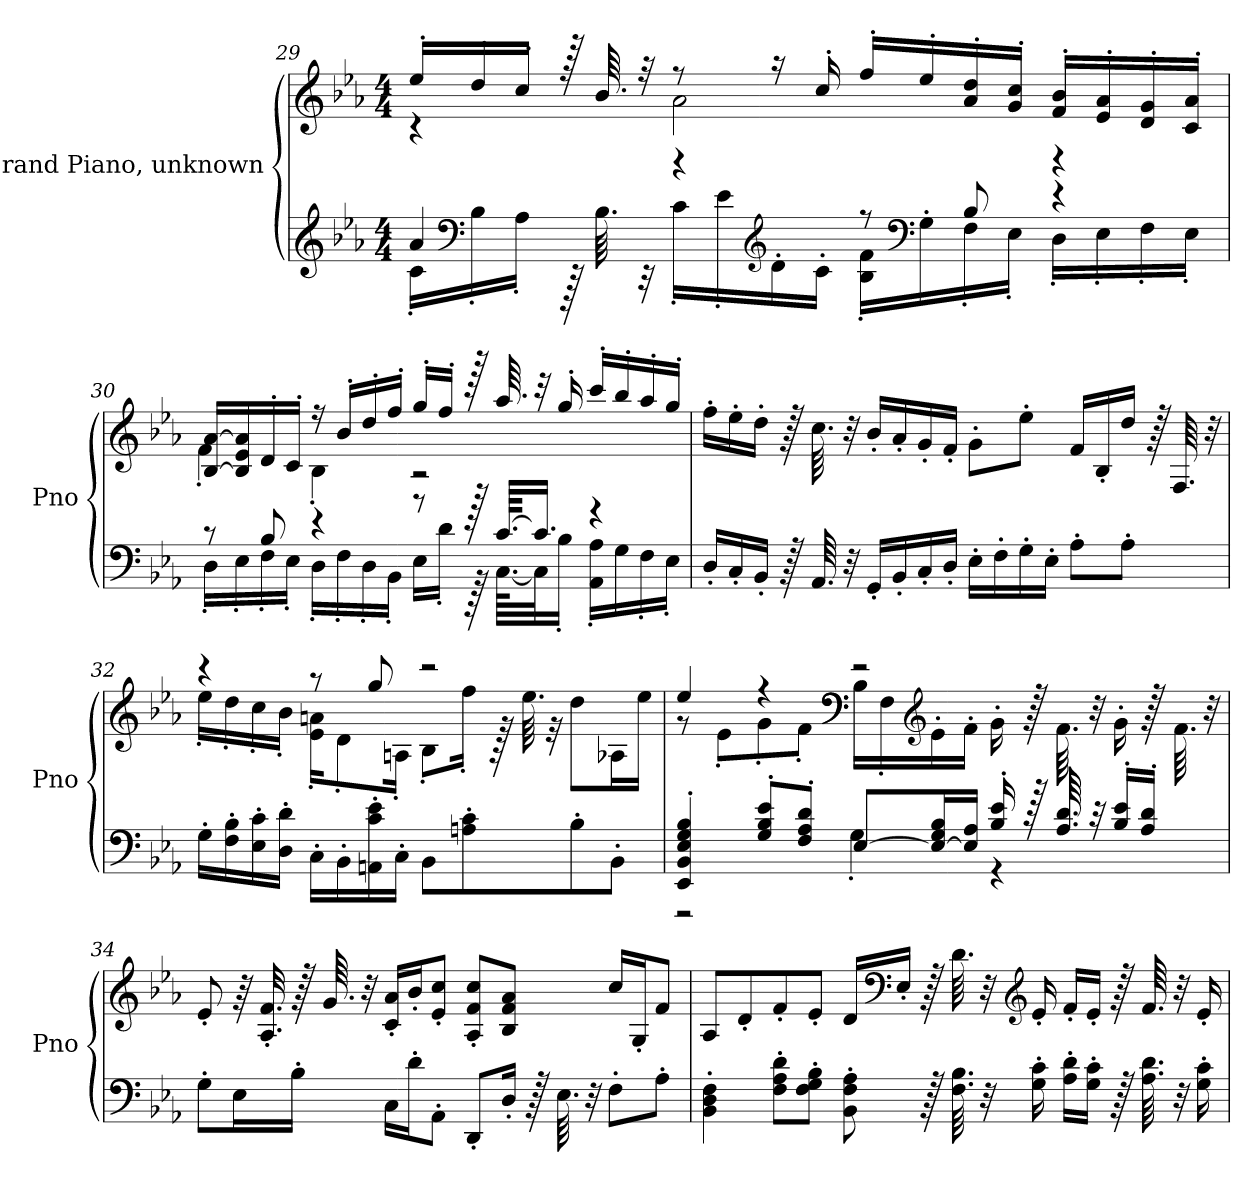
**kern	**kern
*part1	*part1
*staff2	*staff1
*I"Grand Piano, unknown	*
*I'Pno	*
!!LO:LB:g=z
*clefG2	*clefG2
*k[b-e-a-]	*k[b-e-a-]
*M4/4	*M4/4
=29	=29
*^	*^
4a-/	16c'\LL	16ee-'/LL	4r
*clefF4	*	*	*
.	16B-'\	16dd'/	.
.	16A-'\JJ	16cc'/JJ	.
.	128r	128r	.
.	64.B-\	64.b-/	.
.	32r	32r	.
4r	16c'\LL	8r	2a-\
.	16e-'\	.	.
*clefG2	*	*	*
.	16d'\	16r	.
.	16c'\JJ	16cc'/	.
8r	16B-\' 16f\'LL	16ff'/LL	.
*clefF4	*	*	*
.	16G'\	16ee-'/	.
8B-/	16F'\	16a-/' 16dd/'	.
.	16E-'\JJ	16g/' 16cc/'JJ	.
4r	16D'\LL	16f/' 16b-/'LL	4r
.	16E-'\	16e-/' 16a-/'	.
.	16F'\	16d/' 16g/'	.
.	16E-'\JJ	16c/' 16a-/'JJ	.
!!LO:LB:g=z	!!
=30	=30	=30	=30
8r	16D'\LL	[16B-/ [16a-/LL	4f'\
.	16E-'\	16B-/] 16e-/ 16a-/]	.
8B-/	16F'\	16d'/	.
.	16E-'\JJ	16c'/JJ	.
4r	16D'\LL	16r	4B-'\
.	16F'\	16b-'/LL	.
.	16D'\	16dd'/	.
.	16BB-'\JJ	16ff'/JJ	.
8r	16E-\LL	16gg'/LL	2r
.	16d'\JJ	16ff'/JJ	.
128r	128r	128r	.
[64.c/KKLL	[64.C\KLLL	64.aa-/	.
16.c/JJ]	32C\J]	32r	.
.	16B-'\JJ	16gg'/	.
4r	16AA-\' 16A-\'LL	16ccc'/LL	.
.	16G\	16bb-'/	.
.	16F'\	16aa-'/	.
.	16E-'\JJ	16gg'/JJ	.
*v	*v	*	*
*	*v	*v
=31	=31
16D'/LL	16ff'\LL
16C'/	16ee-'\
16BB-'/JJ	16dd'\JJ
128r	128r
64.AA-/	64.cc\
32r	32r
16GG'/LL	16b-'/LL
16BB-'/	16a-'/
16C'/	16g'/
16D'/JJ	16f'/JJ
16E-'\LL	8g'\L
16F'\	.
16G'\	8ee-'\J
16E-'\JJ	.
8A-'\L	16f/LL
.	16B-'/
8A-'\J	16dd/JJ
.	128r
.	64.F/
.	32r
!!LO:LB:g=z
=32	=32
*	*^
16G'\LL	4r	16ee-'\LL
16F\' 16B-\'	.	16dd'\
16E-\' 16c\'	.	16cc'\
16D\' 16d\'JJ	.	16b-'\JJ
16C'\LL	8r	16e-\' 16an\'KL
16BB-'\	.	8d'\
16AAn\' 16c\' 16e-\'	8gg/	.
16C'\JJ	.	16An'\Jk
8BB-\L	2r	8B-'\L
8An\' 8c\'	.	16ff'\Jk
.	.	128r
.	.	64.ee-\
.	.	32r
8B-'\	.	8dd\L
8BB-'\J	.	16A-X\L
.	.	16ee-\JJ
=33	=33	=33
*^	*	*
4EE-/' 4BB-/' 4E-/' 4G/' 4B-/'	2r	4ee-/	8r
.	.	.	8e-'\L
8G/' 8B-/' 8e-/'L	.	4r	8g'\
8F/' 8A-/' 8d/'J	.	.	8f'\J
*	*	*clefF4	*
[8E-/L	4G'\	2r	16B-\LL
.	.	.	16F'\
*	*	*clefG2	*
16E-/_ 16G/ 16B-/L	.	.	16e-'\
16E-/] 16A-/JJ	.	.	16f'\JJ
16B-/' 16e-/'	4r	.	16g'\
128r	.	.	128r
64.A-/ 64.d/	.	.	64.f\
32r	.	.	32r
16B-/' 16e-/'LL	.	.	16g'\
16A-/' 16d/'JJ	.	.	128r
.	.	.	64.f\
.	.	.	32r
*v	*v	*	*
*	*v	*v
!!LO:PB:g=z
=34	=34
8G'\L	8e-'/
16E-\L	64r
.	32.A-/' 32.f/'
16B-'\JJ	128r
.	64.g/
.	32r
16C\LL	16c/' 16a-/'LL
16d'\J	16b-'/J
8AA-'\J	8e-/' 8cc/'J
8DD'/L	8A-/' 8f/' 8cc/'L
16D'/Jk	8B-/ 8f/ 8a-/J
128r	.
64.E-\	.
32r	.
8F'\L	16cc/LL
.	16G'/J
8A-'\J	8f/J
=35	=35
4BB-\' 4D\' 4F\'	8A-/L
.	8d'/
8F\' 8A-\' 8d\'L	8f'/
8F\' 8G\' 8B-\'J	8e-'/J
8BB-\' 8F\' 8A-\'	16d/LL
*	*clefF4
.	16E-'/JJ
128r	128r
64.F\ 64.B-\	64.d\
32r	32r
*	*clefG2
16G\' 16c\'	16e-'/
16A-\' 16d\'LL	16f'/LL
16G\' 16c\'JJ	16e-'/JJ
128r	128r
64.A-\ 64.d\	64.f/
32r	32r
16G\' 16c\'	16e-'/
=	=
*-	*-
